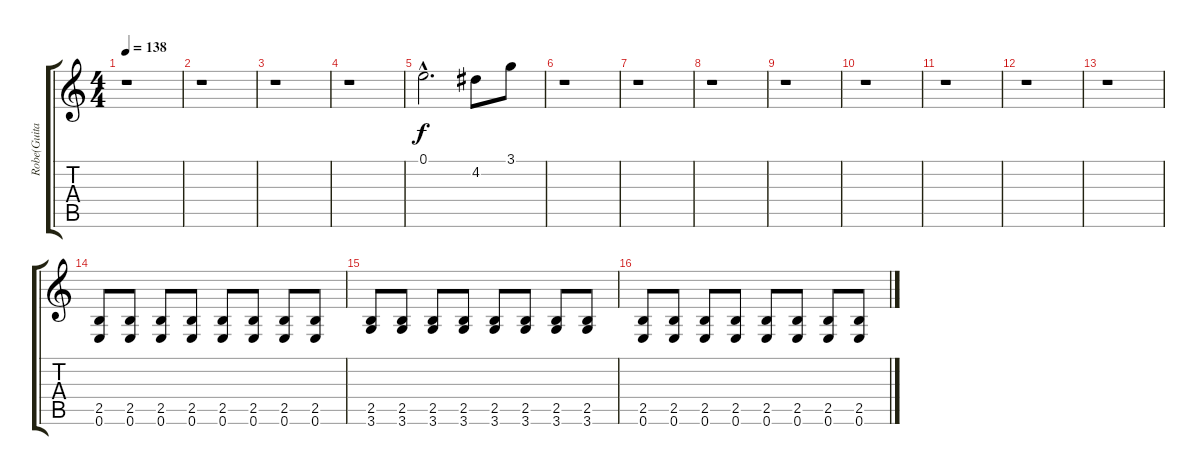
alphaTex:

\track ("Robe(Guitarra)" "Robe(Guita") {instrument distortionguitar}
\staff {score tabs}
\tuning (E4 B3 G3 D3 A2 E2) {hide}
\ts (4 4)
\tempo 138
\clef g2
\ks c
r.1{dy f} |
r.1 |
r.1 |
r.1 |
0.1{hac}.2{d} 4.2.8 3.1.8 |
r.1 |
r.1 |
r.1 |
r.1 |
r.1 |
r.1 |
r.1 |
r.1 |
(2.5 0.6).8 (2.5 0.6).8 (2.5 0.6).8 (2.5 0.6).8 (2.5 0.6).8 (2.5 0.6).8 (2.5 0.6).8 (2.5 0.6).8 |
(2.5 3.6).8 (2.5 3.6).8 (2.5 3.6).8 (2.5 3.6).8 (2.5 3.6).8 (2.5 3.6).8 (2.5 3.6).8 (2.5 3.6).8 |
(2.5 0.6).8 (2.5 0.6).8 (2.5 0.6).8 (2.5 0.6).8 (2.5 0.6).8 (2.5 0.6).8 (2.5 0.6).8 (2.5 0.6).8
